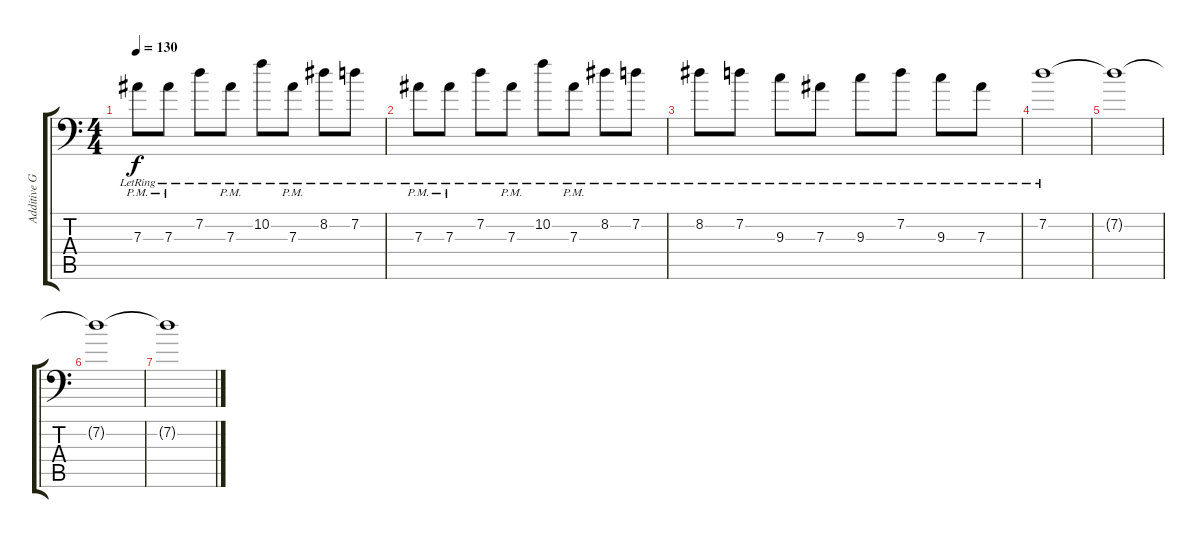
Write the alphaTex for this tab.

\track ("Additive Guitar" "Additive G") {instrument distortionguitar}
\staff {score tabs}
\tuning (C4 G3 Eb3 Bb2 F2 Bb1) {hide}
\ts (4 4)
\tempo 130
\clef f4
\ks c
7.3{pm lr}.8{dy f} 7.3{pm lr}.8 7.2{lr}.8 7.3{pm lr}.8 10.2{lr}.8 7.3{pm lr}.8 8.2{lr}.8 7.2{lr}.8 |
7.3{pm lr}.8 7.3{pm lr}.8 7.2{lr}.8 7.3{pm lr}.8 10.2{lr}.8 7.3{pm lr}.8 8.2{lr}.8 7.2{lr}.8 |
8.2{lr}.8 7.2{lr}.8 9.3{lr}.8 7.3{lr}.8 9.3{lr}.8 7.2{lr}.8 9.3{lr}.8 7.3{lr}.8 |
7.2{lr}.1{volume 0} |
7.2{t}.1 |
7.2{t}.1 |
7.2{t}.1
